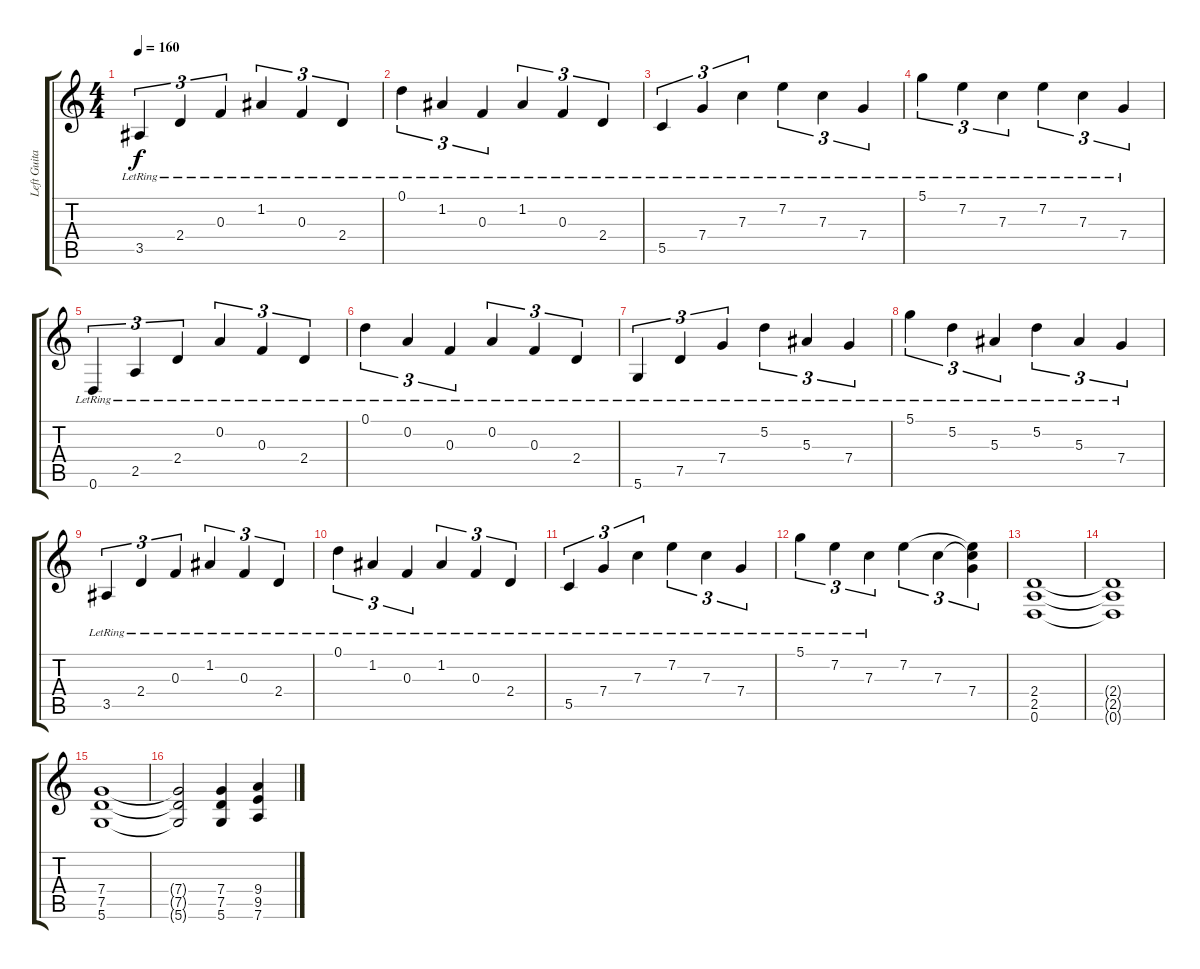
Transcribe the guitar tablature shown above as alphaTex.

\track ("Left Guitar" "Left Guita") {instrument distortionguitar}
\staff {score tabs}
\tuning (D4 A3 F3 C3 G2 D2) {hide}
\ts (4 4)
\tempo 160
\clef g2
\ks c
3.5{lr}.4{tu (3 2) dy f} 2.4{lr}.4{tu (3 2)} 0.3{lr}.4{tu (3 2)} 1.2{lr}.4{tu (3 2)} 0.3{lr}.4{tu (3 2)} 2.4{lr}.4{tu (3 2)} |
0.1{lr}.4{tu (3 2)} 1.2{lr}.4{tu (3 2)} 0.3{lr}.4{tu (3 2)} 1.2{lr}.4{tu (3 2)} 0.3{lr}.4{tu (3 2)} 2.4{lr}.4{tu (3 2)} |
5.5{lr}.4{tu (3 2)} 7.4{lr}.4{tu (3 2)} 7.3{lr}.4{tu (3 2)} 7.2{lr}.4{tu (3 2)} 7.3{lr}.4{tu (3 2)} 7.4{lr}.4{tu (3 2)} |
5.1{lr}.4{tu (3 2)} 7.2{lr}.4{tu (3 2)} 7.3{lr}.4{tu (3 2)} 7.2{lr}.4{tu (3 2)} 7.3{lr}.4{tu (3 2)} 7.4{lr}.4{tu (3 2)} |
0.6{lr}.4{tu (3 2)} 2.5{lr}.4{tu (3 2)} 2.4{lr}.4{tu (3 2)} 0.2{lr}.4{tu (3 2)} 0.3{lr}.4{tu (3 2)} 2.4{lr}.4{tu (3 2)} |
0.1{lr}.4{tu (3 2)} 0.2{lr}.4{tu (3 2)} 0.3{lr}.4{tu (3 2)} 0.2{lr}.4{tu (3 2)} 0.3{lr}.4{tu (3 2)} 2.4{lr}.4{tu (3 2)} |
5.6{lr}.4{tu (3 2)} 7.5{lr}.4{tu (3 2)} 7.4{lr}.4{tu (3 2)} 5.2{lr}.4{tu (3 2)} 5.3{lr}.4{tu (3 2)} 7.4{lr}.4{tu (3 2)} |
5.1{lr}.4{tu (3 2)} 5.2{lr}.4{tu (3 2)} 5.3{lr}.4{tu (3 2)} 5.2{lr}.4{tu (3 2)} 5.3{lr}.4{tu (3 2)} 7.4{lr}.4{tu (3 2)} |
3.5{lr}.4{tu (3 2)} 2.4{lr}.4{tu (3 2)} 0.3{lr}.4{tu (3 2)} 1.2{lr}.4{tu (3 2)} 0.3{lr}.4{tu (3 2)} 2.4{lr}.4{tu (3 2)} |
0.1{lr}.4{tu (3 2)} 1.2{lr}.4{tu (3 2)} 0.3{lr}.4{tu (3 2)} 1.2{lr}.4{tu (3 2)} 0.3{lr}.4{tu (3 2)} 2.4{lr}.4{tu (3 2)} |
5.5{lr}.4{tu (3 2)} 7.4{lr}.4{tu (3 2)} 7.3{lr}.4{tu (3 2)} 7.2{lr}.4{tu (3 2)} 7.3{lr}.4{tu (3 2)} 7.4{lr}.4{tu (3 2)} |
5.1{lr}.4{tu (3 2)} 7.2{lr}.4{tu (3 2)} 7.3{lr}.4{tu (3 2)} 7.2.4{tu (3 2)} 7.3.4{tu (3 2)} (7.2{t} 7.3{t} 7.4).4{tu (3 2)} |
(2.4 2.5 0.6).1 |
(2.4{t} 2.5{t} 0.6{t}).1 |
(7.4 7.5 5.6).1 |
(7.4{t} 7.5{t} 5.6{t}).2 (7.4 7.5 5.6).4 (9.4 9.5 7.6).4
